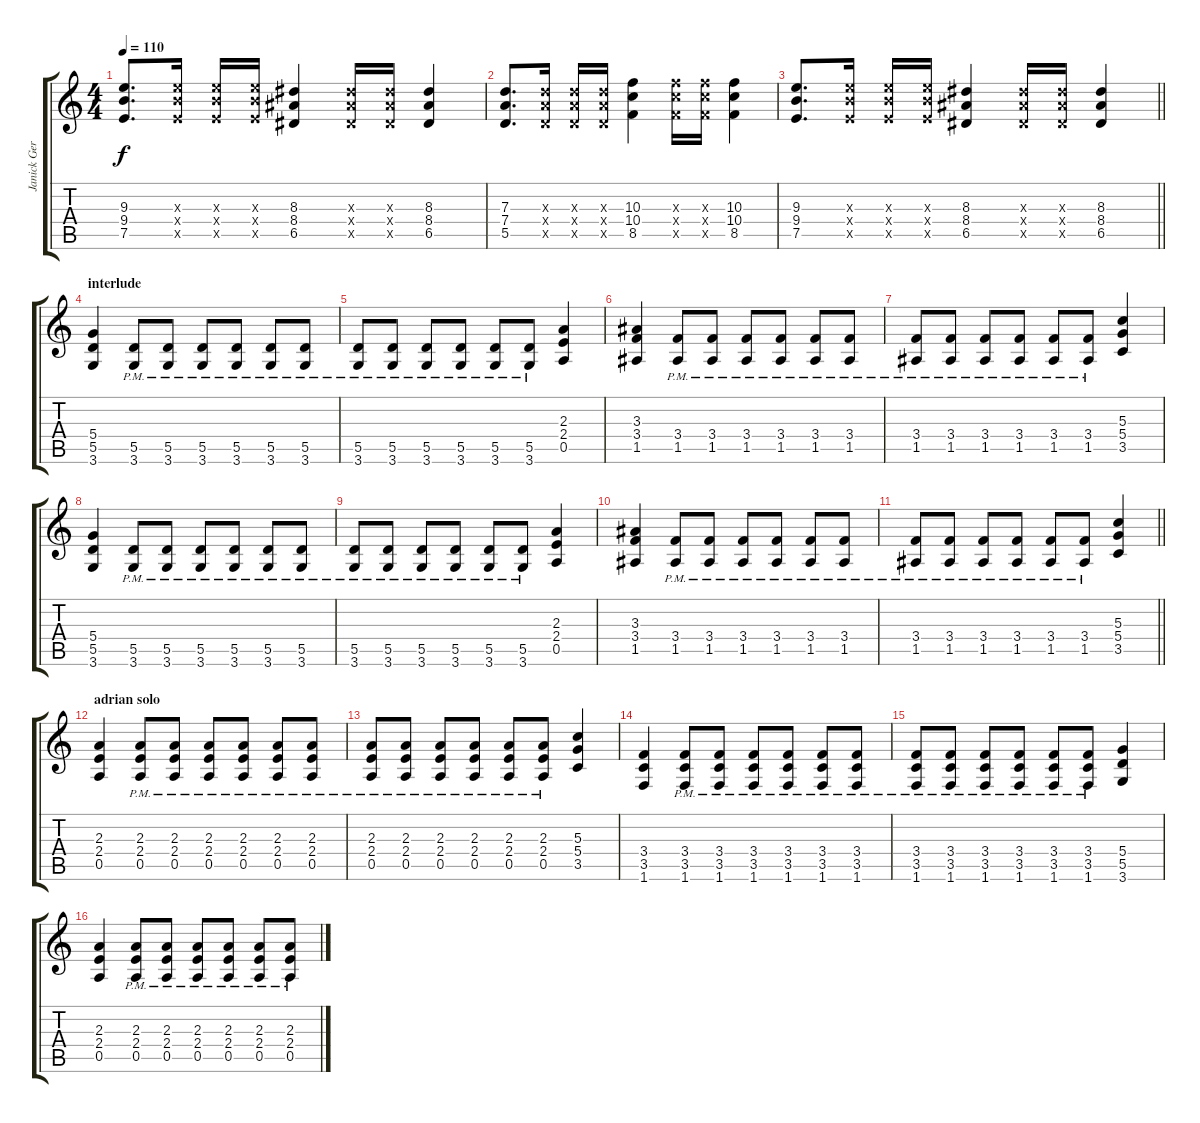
\track ("Janick Gers" "Janick Ger") {instrument distortionguitar}
\staff {score tabs}
\tuning (E4 B3 G3 D3 A2 E2) {hide}
\ts (4 4)
\tempo 110
\clef g2
\ks c
(9.3 9.4 7.5).8{d dy f} (9.3{x} 9.4{x} 7.5{x}).16 (9.3{x} 9.4{x} 7.5{x}).16 (9.3{x} 9.4{x} 7.5{x}).16 (8.3 8.4 6.5).4 (8.3{x} 8.4{x} 6.5{x}).16 (8.3{x} 8.4{x} 6.5{x}).16 (8.3 8.4 6.5).4 |
(7.3 7.4 5.5).8{d} (7.3{x} 7.4{x} 5.5{x}).16 (7.3{x} 7.4{x} 5.5{x}).16 (7.3{x} 7.4{x} 5.5{x}).16 (10.3 10.4 8.5).4 (10.3{x} 10.4{x} 8.5{x}).16 (10.3{x} 10.4{x} 8.5{x}).16 (10.3 10.4 8.5).4 |
\barLineRight lightlight
(9.3 9.4 7.5).8{d} (9.3{x} 9.4{x} 7.5{x}).16 (9.3{x} 9.4{x} 7.5{x}).16 (9.3{x} 9.4{x} 7.5{x}).16 (8.3 8.4 6.5).4 (8.3{x} 8.4{x} 6.5{x}).16 (8.3{x} 8.4{x} 6.5{x}).16 (8.3 8.4 6.5).4 |
\section ("" "interlude")
(5.4 5.5 3.6).4 (5.5{pm} 3.6{pm}).8 (5.5{pm} 3.6{pm}).8 (5.5{pm} 3.6{pm}).8 (5.5{pm} 3.6{pm}).8 (5.5{pm} 3.6{pm}).8 (5.5{pm} 3.6{pm}).8 |
(5.5{pm} 3.6{pm}).8 (5.5{pm} 3.6{pm}).8 (5.5{pm} 3.6{pm}).8 (5.5{pm} 3.6{pm}).8 (5.5{pm} 3.6{pm}).8 (5.5{pm} 3.6{pm}).8 (2.3 2.4 0.5).4 |
(3.3 3.4 1.5).4 (3.4{pm} 1.5{pm}).8 (3.4{pm} 1.5{pm}).8 (3.4{pm} 1.5{pm}).8 (3.4{pm} 1.5{pm}).8 (3.4{pm} 1.5{pm}).8 (3.4{pm} 1.5{pm}).8 |
(3.4{pm} 1.5{pm}).8 (3.4{pm} 1.5{pm}).8 (3.4{pm} 1.5{pm}).8 (3.4{pm} 1.5{pm}).8 (3.4{pm} 1.5{pm}).8 (3.4{pm} 1.5{pm}).8 (5.3 5.4 3.5).4 |
(5.4 5.5 3.6).4 (5.5{pm} 3.6{pm}).8 (5.5{pm} 3.6{pm}).8 (5.5{pm} 3.6{pm}).8 (5.5{pm} 3.6{pm}).8 (5.5{pm} 3.6{pm}).8 (5.5{pm} 3.6{pm}).8 |
(5.5{pm} 3.6{pm}).8 (5.5{pm} 3.6{pm}).8 (5.5{pm} 3.6{pm}).8 (5.5{pm} 3.6{pm}).8 (5.5{pm} 3.6{pm}).8 (5.5{pm} 3.6{pm}).8 (2.3 2.4 0.5).4 |
(3.3 3.4 1.5).4 (3.4{pm} 1.5{pm}).8 (3.4{pm} 1.5{pm}).8 (3.4{pm} 1.5{pm}).8 (3.4{pm} 1.5{pm}).8 (3.4{pm} 1.5{pm}).8 (3.4{pm} 1.5{pm}).8 |
\barLineRight lightlight
(3.4{pm} 1.5{pm}).8 (3.4{pm} 1.5{pm}).8 (3.4{pm} 1.5{pm}).8 (3.4{pm} 1.5{pm}).8 (3.4{pm} 1.5{pm}).8 (3.4{pm} 1.5{pm}).8 (5.3 5.4 3.5).4 |
\section ("" "adrian solo")
(2.3 2.4 0.5).4 (2.3 2.4 0.5{pm}).8 (2.3 2.4 0.5{pm}).8 (2.3 2.4 0.5{pm}).8 (2.3 2.4 0.5{pm}).8 (2.3 2.4 0.5{pm}).8 (2.3 2.4 0.5{pm}).8 |
(2.3 2.4 0.5{pm}).8 (2.3 2.4 0.5{pm}).8 (2.3 2.4 0.5{pm}).8 (2.3 2.4 0.5{pm}).8 (2.3 2.4 0.5{pm}).8 (2.3 2.4 0.5{pm}).8 (5.3 5.4 3.5).4 |
(3.4 3.5 1.6).4 (3.4{pm} 3.5{pm} 1.6).8 (3.4{pm} 3.5{pm} 1.6).8 (3.4{pm} 3.5{pm} 1.6).8 (3.4{pm} 3.5{pm} 1.6).8 (3.4{pm} 3.5{pm} 1.6).8 (3.4{pm} 3.5{pm} 1.6).8 |
(3.4{pm} 3.5{pm} 1.6).8 (3.4{pm} 3.5{pm} 1.6).8 (3.4{pm} 3.5{pm} 1.6).8 (3.4{pm} 3.5{pm} 1.6).8 (3.4{pm} 3.5{pm} 1.6).8 (3.4{pm} 3.5{pm} 1.6).8 (5.4 5.5 3.6).4 |
(2.3 2.4 0.5).4 (2.3 2.4 0.5{pm}).8 (2.3 2.4 0.5{pm}).8 (2.3 2.4 0.5{pm}).8 (2.3 2.4 0.5{pm}).8 (2.3 2.4 0.5{pm}).8 (2.3 2.4 0.5{pm}).8
